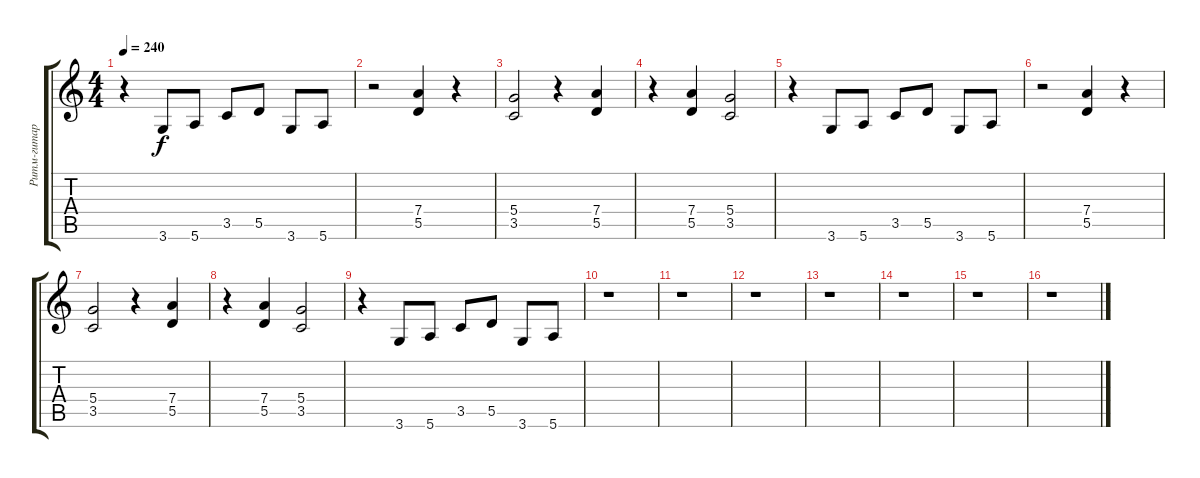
\track ("Ритм-гитара(акцент)" "Ритм-гитар") {instrument overdrivenguitar}
\staff {score tabs}
\tuning (E4 B3 G3 D3 A2 E2) {hide}
\ts (4 4)
\tempo 240
\clef g2
\ks c
r.4{dy f} 3.6.8 5.6.8 3.5.8 5.5.8 3.6.8 5.6.8 |
r.2 (7.4 5.5).4 r.4 |
(5.4 3.5).2 r.4 (7.4 5.5).4 |
r.4 (7.4 5.5).4 (5.4 3.5).2 |
r.4 3.6.8 5.6.8 3.5.8 5.5.8 3.6.8 5.6.8 |
r.2 (7.4 5.5).4 r.4 |
(5.4 3.5).2 r.4 (7.4 5.5).4 |
r.4 (7.4 5.5).4 (5.4 3.5).2 |
r.4 3.6.8 5.6.8 3.5.8 5.5.8 3.6.8 5.6.8 |
r.1 |
r.1 |
r.1 |
r.1 |
r.1 |
r.1 |
r.1
